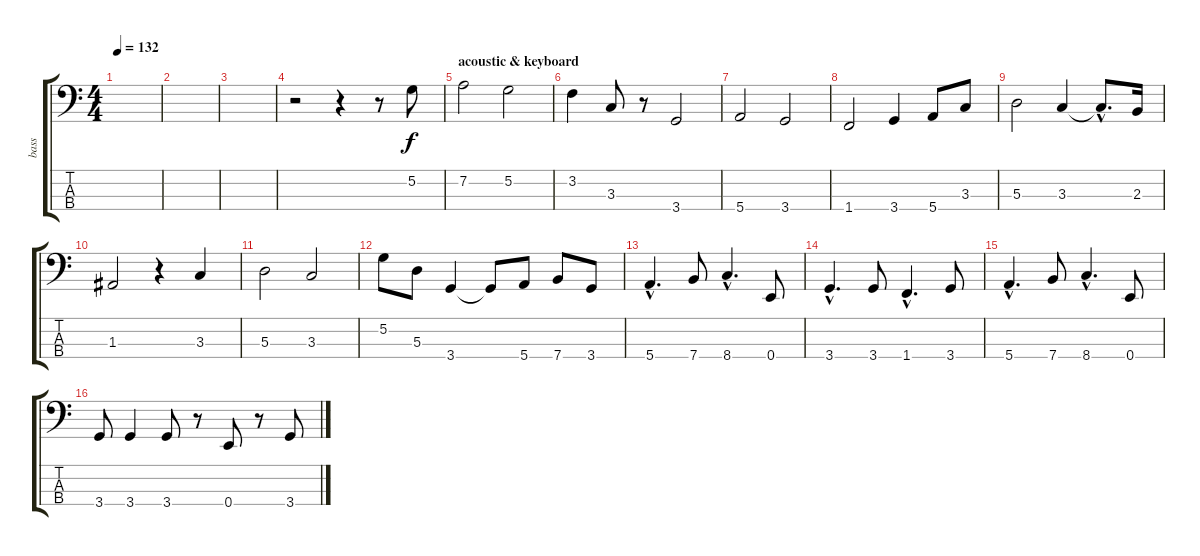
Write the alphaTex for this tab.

\track ("bass" "bass") {instrument electricbasspick}
\staff {score tabs}
\tuning (G2 D2 A1 E1) {hide}
\ts (4 4)
\tempo 132
\clef f4
\ks c
|
|
|
r.2 r.4 r.8 5.2.8 |
\section ("" "acoustic & keyboard")
7.2.2 5.2.2 |
3.2.4 3.3.8 r.8 3.4.2 |
5.4.2 3.4.2 |
1.4.2 3.4.4 5.4.8 3.3.8 |
5.3.2 3.3.4 3.3{hac t}.8{d} 2.3.16 |
1.3.2 r.4 3.3.4 |
5.3.2 3.3.2 |
5.2.8 5.3.8 3.4.4 3.4{t}.8 5.4.8 7.4.8 3.4.8 |
5.4{hac}.4{d} 7.4.8 8.4{hac}.4{d} 0.4.8 |
3.4{hac}.4{d} 3.4.8 1.4{hac}.4{d} 3.4.8 |
5.4{hac}.4{d} 7.4.8 8.4{hac}.4{d} 0.4.8 |
3.4.8 3.4.4 3.4.8 r.8 0.4.8 r.8 3.4.8
